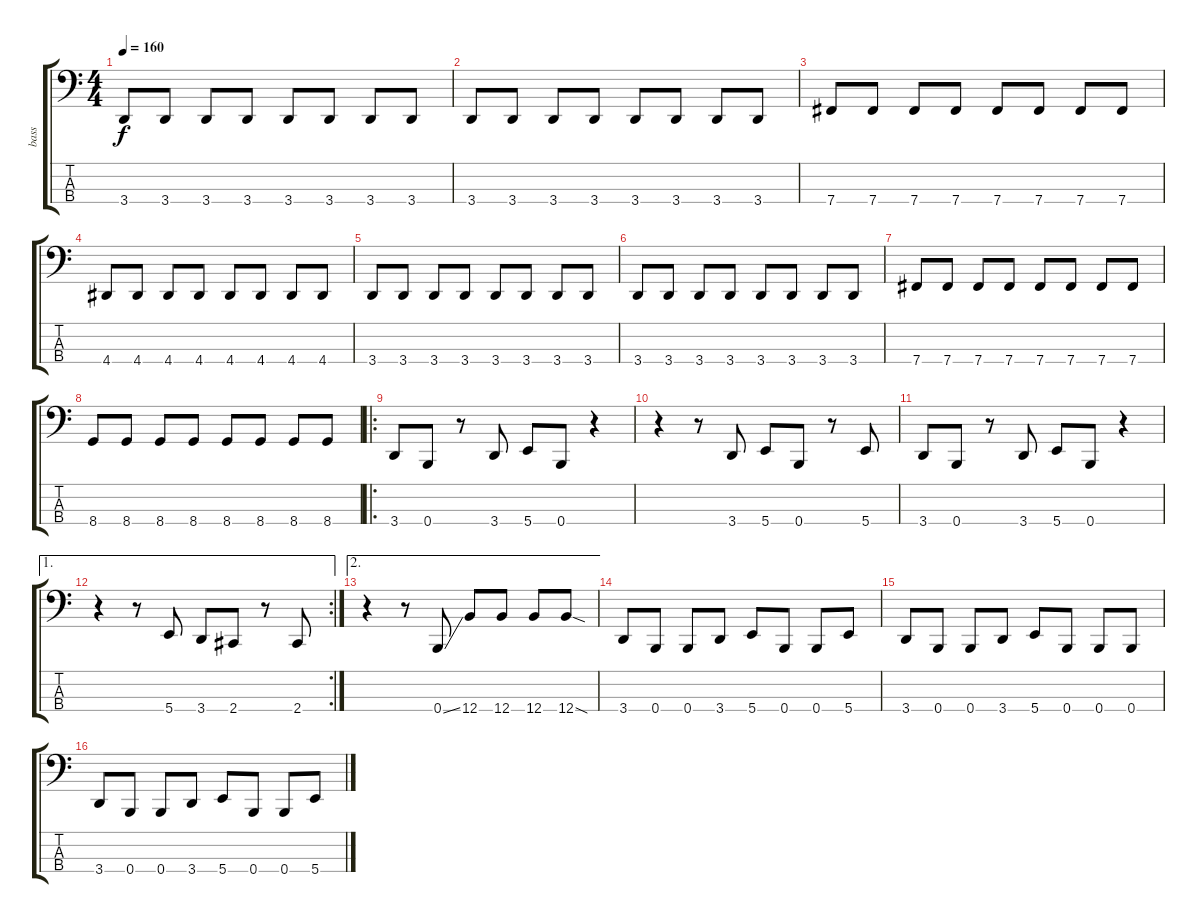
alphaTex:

\track ("bass" "bass") {instrument electricbassfinger}
\staff {score tabs}
\tuning (D2 A1 E1 B0) {hide}
\ts (4 4)
\tempo 160
\clef f4
\ks c
3.4.8{dy f} 3.4.8 3.4.8 3.4.8 3.4.8 3.4.8 3.4.8 3.4.8 |
3.4.8 3.4.8 3.4.8 3.4.8 3.4.8 3.4.8 3.4.8 3.4.8 |
7.4.8 7.4.8 7.4.8 7.4.8 7.4.8 7.4.8 7.4.8 7.4.8 |
4.4.8 4.4.8 4.4.8 4.4.8 4.4.8 4.4.8 4.4.8 4.4.8 |
3.4.8 3.4.8 3.4.8 3.4.8 3.4.8 3.4.8 3.4.8 3.4.8 |
3.4.8 3.4.8 3.4.8 3.4.8 3.4.8 3.4.8 3.4.8 3.4.8 |
7.4.8 7.4.8 7.4.8 7.4.8 7.4.8 7.4.8 7.4.8 7.4.8 |
8.4.8 8.4.8 8.4.8 8.4.8 8.4.8 8.4.8 8.4.8 8.4.8 |
\ro
3.4.8 0.4.8 r.8 3.4.8 5.4.8 0.4.8 r.4 |
r.4 r.8 3.4.8 5.4.8 0.4.8 r.8 5.4.8 |
3.4.8 0.4.8 r.8 3.4.8 5.4.8 0.4.8 r.4 |
\ae 1
\rc 2
r.4 r.8 5.4.8 3.4.8 2.4.8 r.8 2.4.8 |
\ae 2
r.4 r.8 0.4{ss}.8 12.4.8 12.4.8 12.4.8 12.4{sod}.8 |
3.4.8 0.4.8 0.4.8 3.4.8 5.4.8 0.4.8 0.4.8 5.4.8 |
3.4.8 0.4.8 0.4.8 3.4.8 5.4.8 0.4.8 0.4.8 0.4.8 |
3.4.8 0.4.8 0.4.8 3.4.8 5.4.8 0.4.8 0.4.8 5.4.8
